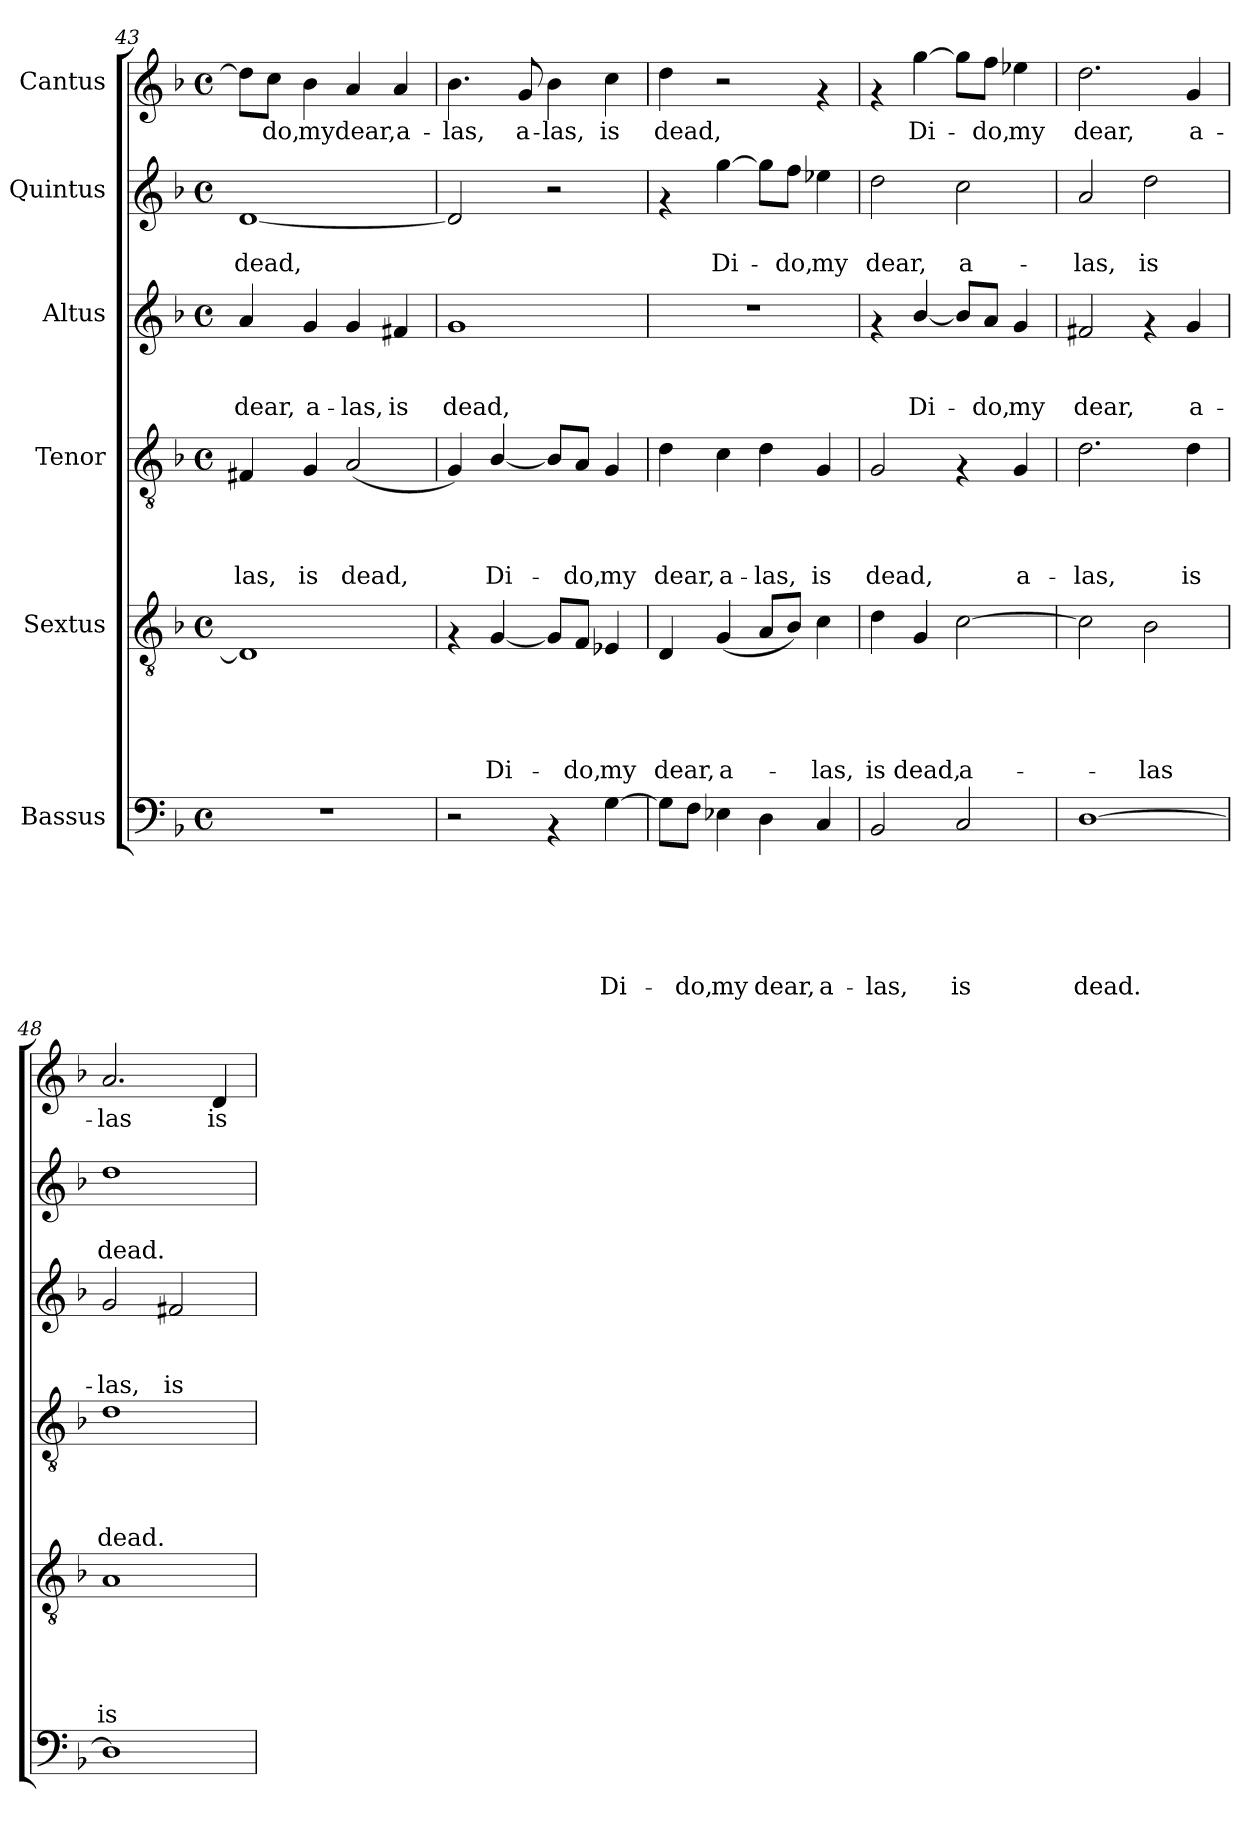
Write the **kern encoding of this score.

**kern	**text	**text	**text	**text	**text	**text	**kern	**text	**text	**text	**text	**text	**kern	**text	**text	**text	**text	**kern	**text	**text	**text	**kern	**text	**text	**kern	**text
*part6	*part6	*part6	*part6	*part6	*part6	*part6	*part5	*part5	*part5	*part5	*part5	*part5	*part4	*part4	*part4	*part4	*part4	*part3	*part3	*part3	*part3	*part2	*part2	*part2	*part1	*part1
*staff6	*staff6	*staff6	*staff6	*staff6	*staff6	*staff6	*staff5	*staff5	*staff5	*staff5	*staff5	*staff5	*staff4	*staff4	*staff4	*staff4	*staff4	*staff3	*staff3	*staff3	*staff3	*staff2	*staff2	*staff2	*staff1	*staff1
*I"Bassus	*	*	*	*	*	*	*I"Sextus	*	*	*	*	*	*I"Tenor	*	*	*	*	*I"Altus	*	*	*	*I"Quintus	*	*	*I"Cantus	*
*clefF4	*	*	*	*	*	*	*clefGv2	*	*	*	*	*	*clefGv2	*	*	*	*	*clefG2	*	*	*	*clefG2	*	*	*clefG2	*
*k[b-]	*	*	*	*	*	*	*k[b-]	*	*	*	*	*	*k[b-]	*	*	*	*	*k[b-]	*	*	*	*k[b-]	*	*	*k[b-]	*
*F:	*	*	*	*	*	*	*F:	*	*	*	*	*	*F:	*	*	*	*	*F:	*	*	*	*F:	*	*	*F:	*
*M4/4	*	*	*	*	*	*	*M4/4	*	*	*	*	*	*M4/4	*	*	*	*	*M4/4	*	*	*	*M4/4	*	*	*M4/4	*
*met(c)	*	*	*	*	*	*	*met(c)	*	*	*	*	*	*met(c)	*	*	*	*	*met(c)	*	*	*	*met(c)	*	*	*met(c)	*
=43	=43	=43	=43	=43	=43	=43	=43	=43	=43	=43	=43	=43	=43	=43	=43	=43	=43	=43	=43	=43	=43	=43	=43	=43	=43	=43
!	!	!	!	!	!	!	!	!	!	!	!	!	!	!	!	!	!LO:LY:b	!	!	!	!LO:LY:b	!	!	!LO:LY:b	!	!
1r	.	.	.	.	.	.	1D]	.	.	.	.	.	4F#X/	.	.	.	-las,	4a/	.	.	dear,	[<1d	.	dead,	8dd\L]	.
!	!	!	!	!	!	!	!	!	!	!	!	!	!	!	!	!	!	!	!	!	!	!	!	!	!	!LO:LY:b
.	.	.	.	.	.	.	.	.	.	.	.	.	.	.	.	.	.	.	.	.	.	.	.	.	8cc\J	-do,
!	!	!	!	!	!	!	!	!	!	!	!	!	!	!	!	!	!LO:LY:b	!	!	!	!LO:LY:b	!	!	!	!	!LO:LY:b
.	.	.	.	.	.	.	.	.	.	.	.	.	4G/	.	.	.	is	4g/	.	.	a-	.	.	.	4b-\	my
!	!	!	!	!	!	!	!	!	!	!	!	!	!	!	!	!	!LO:LY:b	!	!	!	!LO:LY:b	!	!	!	!	!LO:LY:b
.	.	.	.	.	.	.	.	.	.	.	.	.	(<2A/	.	.	.	dead,	4g/	.	.	-las,	.	.	.	4a/	dear,
!	!	!	!	!	!	!	!	!	!	!	!	!	!	!	!	!	!	!	!	!	!LO:LY:b	!	!	!	!	!LO:LY:b
.	.	.	.	.	.	.	.	.	.	.	.	.	.	.	.	.	.	4f#X/	.	.	is	.	.	.	4a/	a-
=44	=44	=44	=44	=44	=44	=44	=44	=44	=44	=44	=44	=44	=44	=44	=44	=44	=44	=44	=44	=44	=44	=44	=44	=44	=44	=44
!	!	!	!	!	!	!	!	!	!	!	!	!	!	!	!	!	!	!	!	!	!LO:LY:b	!	!	!	!	!LO:LY:b
2r	.	.	.	.	.	.	4rF	.	.	.	.	.	4G/)	.	.	.	.	1g	.	.	dead,	2d/]	.	.	4.b-\	-las,
!	!	!	!	!	!	!	!	!	!	!	!	!LO:LY:b	!	!	!	!	!LO:LY:b	!	!	!	!	!	!	!	!	!
.	.	.	.	.	.	.	[<4G/	.	.	.	.	Di-	[<4B-/	.	.	.	Di-	.	.	.	.	.	.	.	.	.
!	!	!	!	!	!	!	!	!	!	!	!	!	!	!	!	!	!	!	!	!	!	!	!	!	!	!LO:LY:b
.	.	.	.	.	.	.	.	.	.	.	.	.	.	.	.	.	.	.	.	.	.	.	.	.	8g/	a-
!	!	!	!	!	!	!	!	!	!	!	!	!	!	!	!	!	!	!	!	!	!	!	!	!	!	!LO:LY:b
4rAA	.	.	.	.	.	.	8G/L]	.	.	.	.	.	8B-/L]	.	.	.	.	.	.	.	.	2r	.	.	4b-\	-las,
!	!	!	!	!	!	!	!	!	!	!	!	!LO:LY:b	!	!	!	!	!LO:LY:b	!	!	!	!	!	!	!	!	!
.	.	.	.	.	.	.	8F/J	.	.	.	.	-do,	8A/J	.	.	.	-do,	.	.	.	.	.	.	.	.	.
!	!	!	!	!	!	!LO:LY:b	!	!	!	!	!	!LO:LY:b	!	!	!	!	!LO:LY:b	!	!	!	!	!	!	!	!	!LO:LY:b
[<4G\	.	.	.	.	.	Di-	4E-X/	.	.	.	.	my	4G/	.	.	.	my	.	.	.	.	.	.	.	4cc\	is
!!LO:PB:g=z
=45	=45	=45	=45	=45	=45	=45	=45	=45	=45	=45	=45	=45	=45	=45	=45	=45	=45	=45	=45	=45	=45	=45	=45	=45	=45	=45
!	!	!	!	!	!	!	!	!	!	!	!	!LO:LY:b	!	!	!	!	!LO:LY:b	!	!	!	!	!	!	!	!	!LO:LY:b
8G\L]	.	.	.	.	.	.	4D/	.	.	.	.	dear,	4d\	.	.	.	dear,	1r	.	.	.	4rf	.	.	4dd\	dead,
!	!	!	!	!	!	!LO:LY:b	!	!	!	!	!	!	!	!	!	!	!	!	!	!	!	!	!	!	!	!
8F\J	.	.	.	.	.	-do,	.	.	.	.	.	.	.	.	.	.	.	.	.	.	.	.	.	.	.	.
!	!	!	!	!	!	!LO:LY:b	!	!	!	!	!	!LO:LY:b	!	!	!	!	!LO:LY:b	!	!	!	!	!	!	!LO:LY:b	!	!
4E-X\	.	.	.	.	.	my	(<4G/	.	.	.	.	a-	4c\	.	.	.	a-	.	.	.	.	[>4gg\	.	Di-	2r	.
!	!	!	!	!	!	!LO:LY:b	!	!	!	!	!	!	!	!	!	!	!LO:LY:b	!	!	!	!	!	!	!	!	!
4D\	.	.	.	.	.	dear,	8A/L	.	.	.	.	.	4d\	.	.	.	-las,	.	.	.	.	8gg\L]	.	.	.	.
!	!	!	!	!	!	!	!	!	!	!	!	!	!	!	!	!	!	!	!	!	!	!	!	!LO:LY:b	!	!
.	.	.	.	.	.	.	8B-/J)	.	.	.	.	.	.	.	.	.	.	.	.	.	.	8ff\J	.	-do,	.	.
!	!	!	!	!	!	!LO:LY:b	!	!	!	!	!	!LO:LY:b	!	!	!	!	!LO:LY:b	!	!	!	!	!	!	!LO:LY:b	!	!
4C/	.	.	.	.	.	a-	4c\	.	.	.	.	-las,	4G/	.	.	.	is	.	.	.	.	4ee-X\	.	my	4rf	.
=46	=46	=46	=46	=46	=46	=46	=46	=46	=46	=46	=46	=46	=46	=46	=46	=46	=46	=46	=46	=46	=46	=46	=46	=46	=46	=46
!	!	!	!	!	!	!LO:LY:b	!	!	!	!	!	!LO:LY:b	!	!	!	!	!LO:LY:b	!	!	!	!	!	!	!LO:LY:b	!	!
2BB-/	.	.	.	.	.	-las,	4d\	.	.	.	.	is	2G/	.	.	.	dead,	4rf	.	.	.	2dd\	.	dear,	4rf	.
!	!	!	!	!	!	!	!	!	!	!	!	!LO:LY:b	!	!	!	!	!	!	!	!	!LO:LY:b	!	!	!	!	!LO:LY:b
.	.	.	.	.	.	.	4G/	.	.	.	.	dead,	.	.	.	.	.	[<4b-/	.	.	Di-	.	.	.	[>4gg\	Di-
!	!	!	!	!	!	!LO:LY:b	!	!	!	!	!	!LO:LY:b	!	!	!	!	!	!	!	!	!	!	!	!LO:LY:b	!	!
2C/	.	.	.	.	.	is	[>2c\	.	.	.	.	a-	4rF	.	.	.	.	8b-/L]	.	.	.	2cc\	.	a-	8gg\L]	.
!	!	!	!	!	!	!	!	!	!	!	!	!	!	!	!	!	!	!	!	!	!LO:LY:b	!	!	!	!	!LO:LY:b
.	.	.	.	.	.	.	.	.	.	.	.	.	.	.	.	.	.	8a/J	.	.	-do,	.	.	.	8ff\J	-do,
!	!	!	!	!	!	!	!	!	!	!	!	!	!	!	!	!	!LO:LY:b	!	!	!	!LO:LY:b	!	!	!	!	!LO:LY:b
.	.	.	.	.	.	.	.	.	.	.	.	.	4G/	.	.	.	a-	4g/	.	.	my	.	.	.	4ee-X\	my
=47	=47	=47	=47	=47	=47	=47	=47	=47	=47	=47	=47	=47	=47	=47	=47	=47	=47	=47	=47	=47	=47	=47	=47	=47	=47	=47
!	!	!	!	!	!	!LO:LY:b	!	!	!	!	!	!	!	!	!	!	!LO:LY:b	!	!	!	!LO:LY:b	!	!	!LO:LY:b	!	!LO:LY:b
[>1D	.	.	.	.	.	dead.	2c\]	.	.	.	.	.	2.d\	.	.	.	-las,	2f#X/	.	.	dear,	2a/	.	-las,	2.dd\	dear,
!	!	!	!	!	!	!	!	!	!	!	!	!LO:LY:b	!	!	!	!	!	!	!	!	!	!	!	!LO:LY:b	!	!
.	.	.	.	.	.	.	2B-\	.	.	.	.	-las	.	.	.	.	.	4rf	.	.	.	2dd\	.	is	.	.
!	!	!	!	!	!	!	!	!	!	!	!	!	!	!	!	!	!LO:LY:b	!	!	!	!LO:LY:b	!	!	!	!	!LO:LY:b
.	.	.	.	.	.	.	.	.	.	.	.	.	4d\	.	.	.	is	4g/	.	.	a-	.	.	.	4g/	a-
=48	=48	=48	=48	=48	=48	=48	=48	=48	=48	=48	=48	=48	=48	=48	=48	=48	=48	=48	=48	=48	=48	=48	=48	=48	=48	=48
!	!	!	!	!	!	!	!	!	!	!	!	!LO:LY:b	!	!	!	!	!LO:LY:b	!	!	!	!LO:LY:b	!	!	!LO:LY:b	!	!LO:LY:b
1D]	.	.	.	.	.	.	1A	.	.	.	.	is	1d	.	.	.	dead.	2g/	.	.	-las,	1dd	.	dead.	2.a/	-las
!	!	!	!	!	!	!	!	!	!	!	!	!	!	!	!	!	!	!	!	!	!LO:LY:b	!	!	!	!	!
.	.	.	.	.	.	.	.	.	.	.	.	.	.	.	.	.	.	2f#X/	.	.	is	.	.	.	.	.
!	!	!	!	!	!	!	!	!	!	!	!	!	!	!	!	!	!	!	!	!	!	!	!	!	!	!LO:LY:b
.	.	.	.	.	.	.	.	.	.	.	.	.	.	.	.	.	.	.	.	.	.	.	.	.	4d/	is
=	=	=	=	=	=	=	=	=	=	=	=	=	=	=	=	=	=	=	=	=	=	=	=	=	=	=
*-	*-	*-	*-	*-	*-	*-	*-	*-	*-	*-	*-	*-	*-	*-	*-	*-	*-	*-	*-	*-	*-	*-	*-	*-	*-	*-
